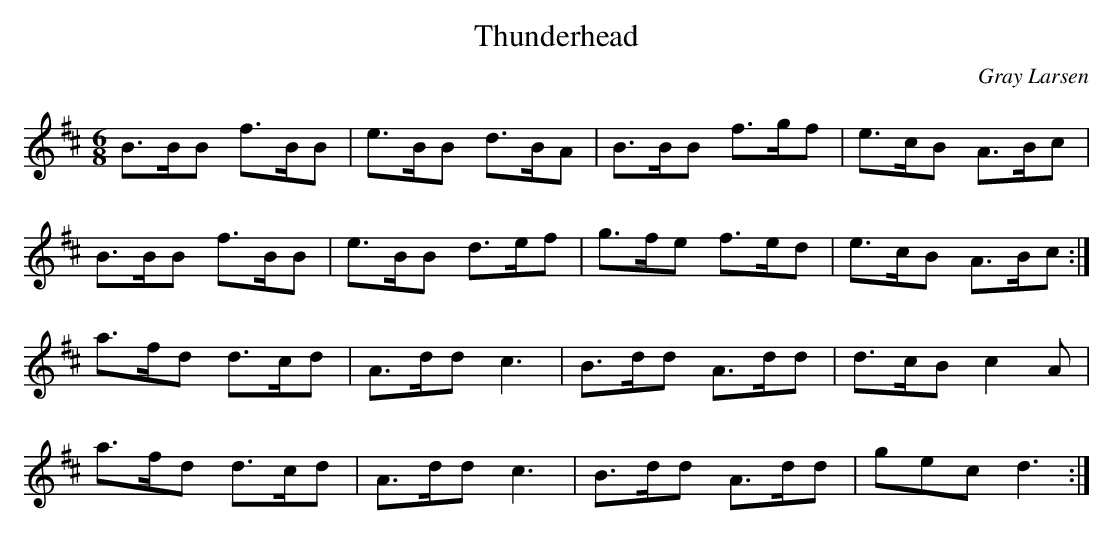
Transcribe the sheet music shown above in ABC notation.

X:1
T:Thunderhead
C:Gray Larsen
M:6/8
L:1/8
K:BMin
B>BB f>BB|e>BB d>BA|B>BB f>gf|e>cB A>Bc |
B>BB f>BB|e>BB d>ef|g>fe f>ed|e>cB A>Bc:|
K:D
a>fd d>cd|A>dd c3  |B>dd A>dd|d>cB c2A  |
a>fd d>cd|A>dd c3  |B>dd A>dd|gec  d3  :|
